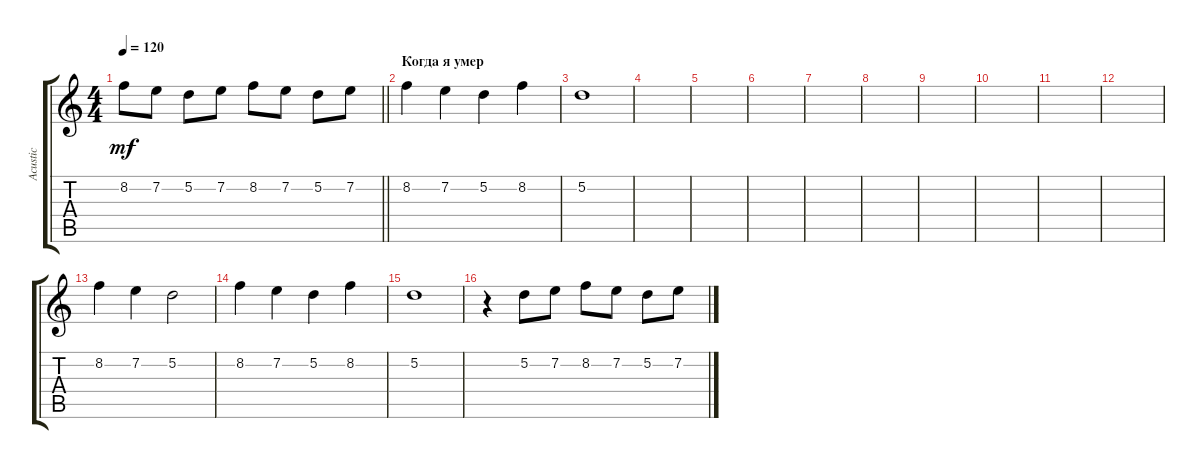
\track ("Acustic" "Acustic") {instrument acousticguitarsteel}
\staff {score tabs}
\tuning (D4 A3 F3 C3 G2 D2) {hide}
\ts (4 4)
\tempo 120
\clef g2
\barLineRight lightlight
\ks c
8.2.8{dy mf} 7.2.8 5.2.8 7.2.8 8.2.8 7.2.8 5.2.8 7.2.8 |
\section ("" "Когда я умер")
8.2.4 7.2.4 5.2.4 8.2.4 |
5.2.1 |
|
|
|
|
|
|
|
|
|
8.2.4 7.2.4 5.2.2 |
8.2.4 7.2.4 5.2.4 8.2.4 |
5.2.1 |
r.4 5.2.8 7.2.8 8.2.8 7.2.8 5.2.8 7.2.8
